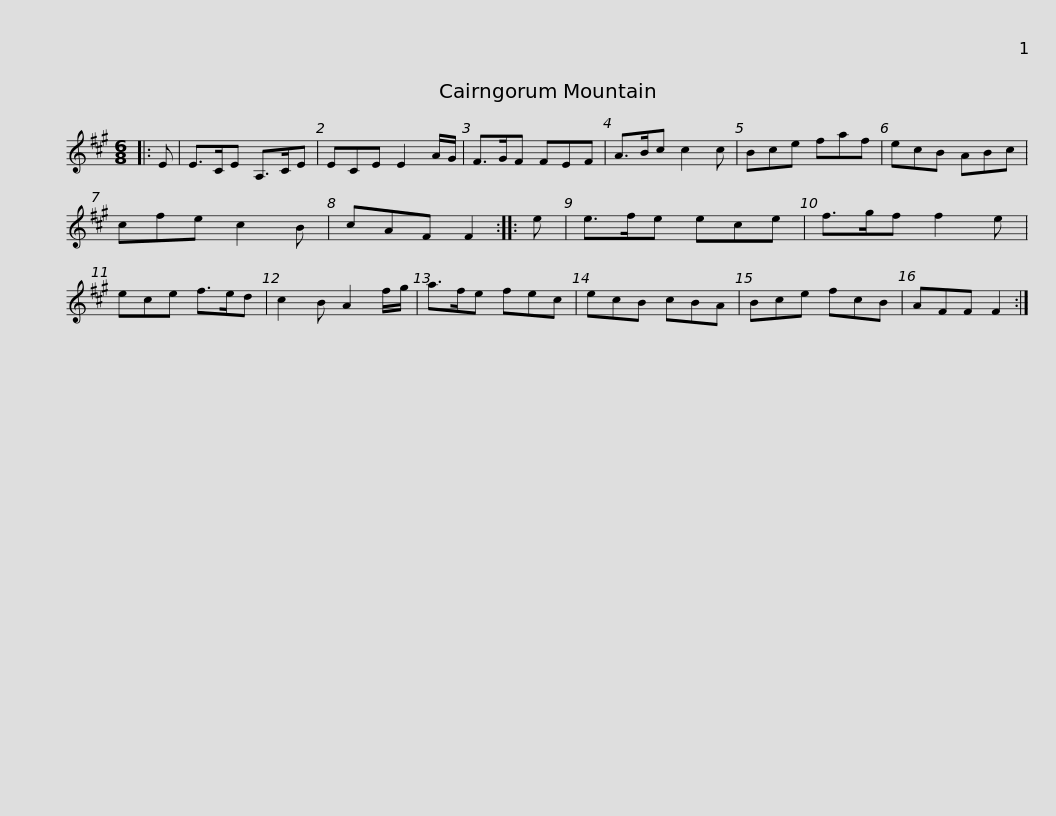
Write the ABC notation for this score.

X:1
L:1/8
M:6/8
I:linebreak $
K:A
V:1 treble
V:1
|: E | E>CE A,>CE | ECE E2 A/G/ | F>GF FEF | A>Bc c2 c | %5
 Bce faf | ecB ABc |$ cfe c2 B | cAF F2 :: e | %10
 e>fe ece | f>gf f2 e | ece f>ed | c2 B A2 f/g/ | a>fe fec |$ %15
 ecB cBA | Bce fcB | AFF F2 :| %18
